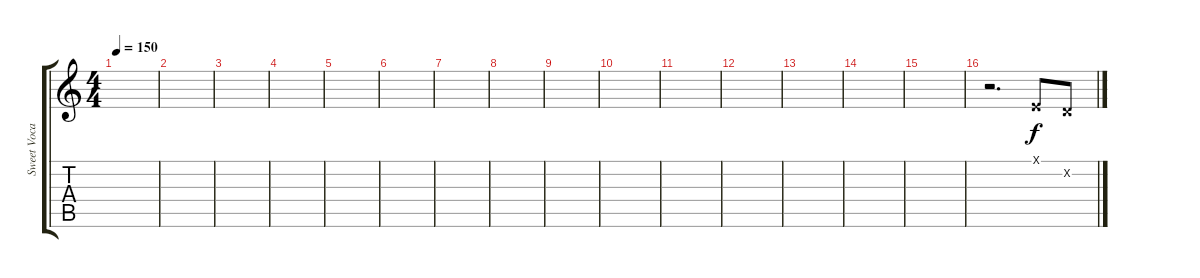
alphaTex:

\track ("Sweet Vocals" "Sweet Voca") {instrument sopranosax}
\staff {score tabs}
\tuning (E4 B3 G3 D3 A2 E2) {hide}
\ts (4 4)
\tempo 150
\clef g2
\ks c
|
|
|
|
|
|
|
|
|
|
|
|
|
|
|
r.2{d} 0.1{x}.8 3.2{x}.8
